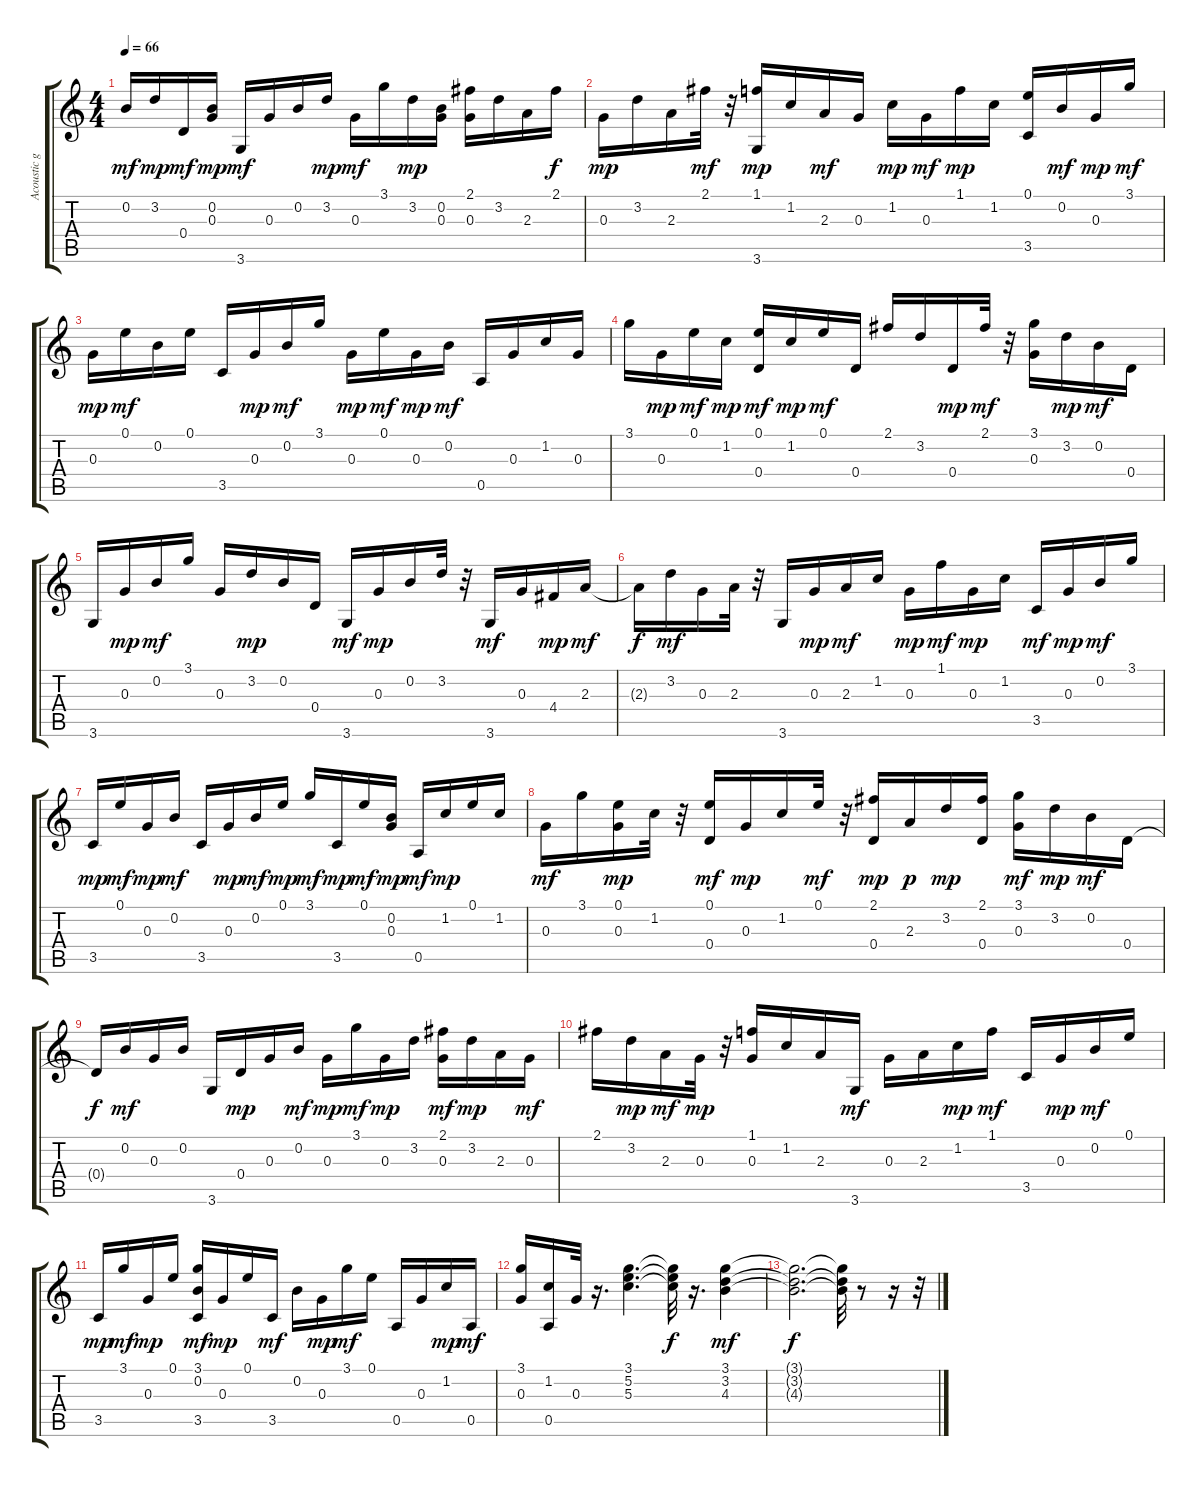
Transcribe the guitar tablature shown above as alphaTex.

\track ("Acoustic guitar" "Acoustic g") {instrument acousticguitarnylon}
\staff {score tabs}
\tuning (E4 B3 G3 D3 A2 E2) {hide}
\ts (4 4)
\tempo 66
\clef g2
\ks c
0.2.16{dy mf} 3.2.16{dy mp} 0.4.16{dy mf} (0.2 0.3).16{dy mp} 3.6.16{dy mf} 0.3.16 0.2.16 3.2.16{dy mp} 0.3.16{dy mf} 3.1.16 3.2.16{dy mp} (0.2 0.3).16 (2.1 0.3).16 3.2.16 2.3.16 2.1.16{dy f} |
0.3.16{dy mp} 3.2.16 2.3.16 2.1.32{dy mf} r.32 (1.1 3.6).16{dy mp} 1.2.16 2.3.16{dy mf} 0.3.16 1.2.16{dy mp} 0.3.16{dy mf} 1.1.16{dy mp} 1.2.16 (0.1 3.5).16 0.2.16{dy mf} 0.3.16{dy mp} 3.1.16{dy mf} |
0.3.16{dy mp} 0.1.16{dy mf} 0.2.16 0.1.16 3.5.16 0.3.16{dy mp} 0.2.16{dy mf} 3.1.16 0.3.16{dy mp} 0.1.16{dy mf} 0.3.16{dy mp} 0.2.16{dy mf} 0.5.16 0.3.16 1.2.16 0.3.16 |
3.1.16 0.3.16{dy mp} 0.1.16{dy mf} 1.2.16{dy mp} (0.1 0.4).16{dy mf} 1.2.16{dy mp} 0.1.16{dy mf} 0.4.16 2.1.16 3.2.16 0.4.16{dy mp} 2.1.32{dy mf} r.32 (3.1 0.3).16 3.2.16{dy mp} 0.2.16{dy mf} 0.4.16 |
3.6.16 0.3.16{dy mp} 0.2.16{dy mf} 3.1.16 0.3.16 3.2.16{dy mp} 0.2.16 0.4.16 3.6.16{dy mf} 0.3.16{dy mp} 0.2.16 3.2.32 r.32 3.6.16{dy mf} 0.3.16 4.4.16{dy mp} 2.3.16{dy mf} |
2.3{t}.16{dy f} 3.2.16{dy mf} 0.3.16 2.3.32 r.32 3.6.16 0.3.16{dy mp} 2.3.16{dy mf} 1.2.16 0.3.16{dy mp} 1.1.16{dy mf} 0.3.16{dy mp} 1.2.16 3.5.16{dy mf} 0.3.16{dy mp} 0.2.16{dy mf} 3.1.16 |
3.5.16{dy mp} 0.1.16{dy mf} 0.3.16{dy mp} 0.2.16{dy mf} 3.5.16 0.3.16{dy mp} 0.2.16{dy mf} 0.1.16{dy mp} 3.1.16{dy mf} 3.5.16{dy mp} 0.1.16{dy mf} (0.2 0.3).16{dy mp} 0.5.16{dy mf} 1.2.16{dy mp} 0.1.16 1.2.16 |
0.3.16{dy mf} 3.1.16 (0.1 0.3).16{dy mp} 1.2.32 r.32 (0.1 0.4).16{dy mf} 0.3.16{dy mp} 1.2.16 0.1.32{dy mf} r.32 (2.1 0.4).16{dy mp} 2.3.16{dy p} 3.2.16{dy mp} (2.1 0.4).16 (3.1 0.3).16{dy mf} 3.2.16{dy mp} 0.2.16{dy mf} 0.4.16 |
0.4{t}.16{dy f} 0.2.16{dy mf} 0.3.16 0.2.16 3.6.16 0.4.16{dy mp} 0.3.16 0.2.16{dy mf} 0.3.16{dy mp} 3.1.16{dy mf} 0.3.16{dy mp} 3.2.16 (2.1 0.3).16{dy mf} 3.2.16{dy mp} 2.3.16 0.3.16{dy mf} |
2.1.16 3.2.16{dy mp} 2.3.16{dy mf} 0.3.32{dy mp} r.32 (1.1 0.3).16 1.2.16 2.3.16 3.6.16{dy mf} 0.3.16 2.3.16 1.2.16{dy mp} 1.1.16{dy mf} 3.5.16 0.3.16{dy mp} 0.2.16{dy mf} 0.1.16 |
3.5.16{dy mp} 3.1.16{dy mf} 0.3.16{dy mp} 0.1.16 (3.1 0.2 3.5).16{dy mf} 0.3.16{dy mp} 0.1.16 3.5.16{dy mf} 0.2.16 0.3.16{dy mp} 3.1.16{dy mf} 0.1.16 0.5.16 0.3.16 1.2.16{dy mp} 0.5.16{dy mf} |
(3.1 0.3).16 (1.2 0.5).16 0.3.32 r.16{d} (3.1 5.2 5.3).4{d} (3.1{t} 5.2{t} 5.3{t}).32{dy f} r.16{d} (3.1 3.2 4.3).4{dy mf} |
(3.1{t} 3.2{t} 4.3{t}).2{d dy f} (3.1{t} 3.2{t} 4.3{t}).32 r.8 r.16 r.32
